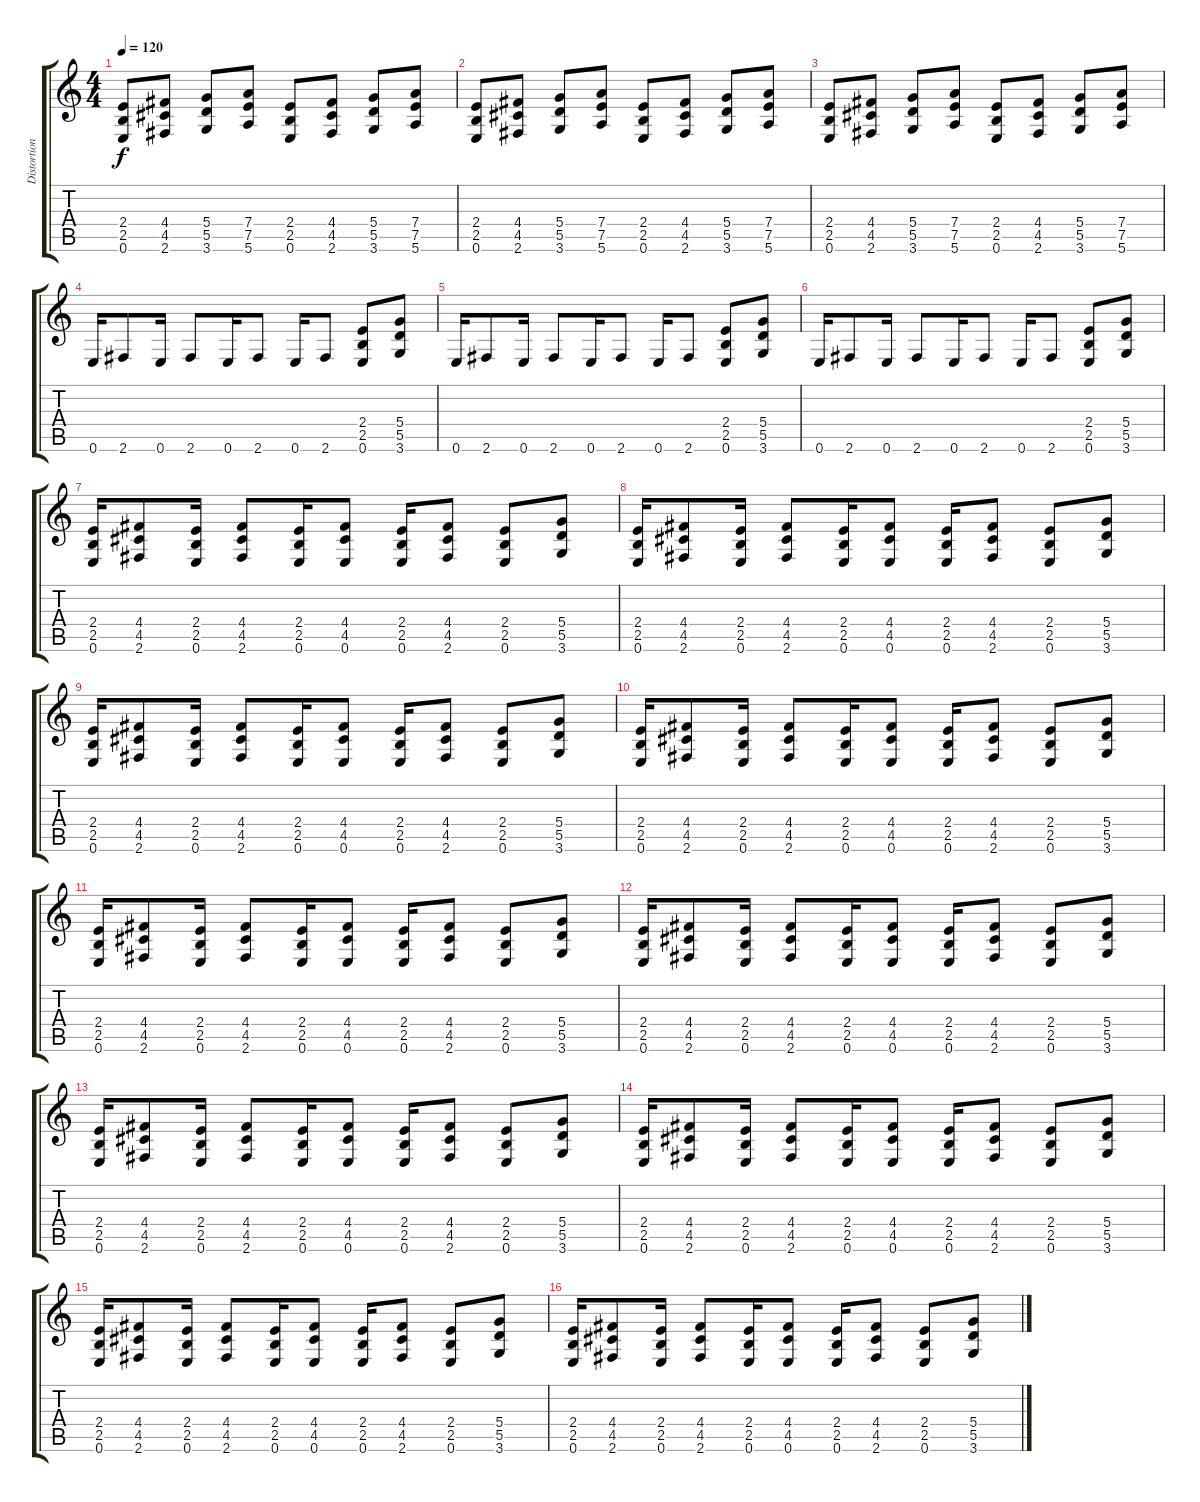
\track ("Distortion Guitar" "Distortion") {instrument distortionguitar}
\staff {score tabs}
\tuning (E4 B3 G3 D3 A2 E2) {hide}
\ts (4 4)
\tempo 120
\clef g2
\ks c
(2.4 2.5 0.6).8{dy f} (4.4 4.5 2.6).8 (5.4 5.5 3.6).8 (7.4 7.5 5.6).8 (2.4 2.5 0.6).8 (4.4 4.5 2.6).8 (5.4 5.5 3.6).8 (7.4 7.5 5.6).8 |
(2.4 2.5 0.6).8 (4.4 4.5 2.6).8 (5.4 5.5 3.6).8 (7.4 7.5 5.6).8 (2.4 2.5 0.6).8 (4.4 4.5 2.6).8 (5.4 5.5 3.6).8 (7.4 7.5 5.6).8 |
(2.4 2.5 0.6).8 (4.4 4.5 2.6).8 (5.4 5.5 3.6).8 (7.4 7.5 5.6).8 (2.4 2.5 0.6).8 (4.4 4.5 2.6).8 (5.4 5.5 3.6).8 (7.4 7.5 5.6).8 |
0.6.16 2.6.8 0.6.16 2.6.8 0.6.16 2.6.8 0.6.16 2.6.8 (2.4 2.5 0.6).8 (5.4 5.5 3.6).8 |
0.6.16 2.6.8 0.6.16 2.6.8 0.6.16 2.6.8 0.6.16 2.6.8 (2.4 2.5 0.6).8 (5.4 5.5 3.6).8 |
0.6.16 2.6.8 0.6.16 2.6.8 0.6.16 2.6.8 0.6.16 2.6.8 (2.4 2.5 0.6).8 (5.4 5.5 3.6).8 |
(2.4 2.5 0.6).16 (4.4 4.5 2.6).8 (2.4 2.5 0.6).16 (4.4 4.5 2.6).8 (2.4 2.5 0.6).16 (4.4 4.5 0.6).8 (2.4 2.5 0.6).16 (4.4 4.5 2.6).8 (2.4 2.5 0.6).8 (5.4 5.5 3.6).8 |
(2.4 2.5 0.6).16 (4.4 4.5 2.6).8 (2.4 2.5 0.6).16 (4.4 4.5 2.6).8 (2.4 2.5 0.6).16 (4.4 4.5 0.6).8 (2.4 2.5 0.6).16 (4.4 4.5 2.6).8 (2.4 2.5 0.6).8 (5.4 5.5 3.6).8 |
(2.4 2.5 0.6).16 (4.4 4.5 2.6).8 (2.4 2.5 0.6).16 (4.4 4.5 2.6).8 (2.4 2.5 0.6).16 (4.4 4.5 0.6).8 (2.4 2.5 0.6).16 (4.4 4.5 2.6).8 (2.4 2.5 0.6).8 (5.4 5.5 3.6).8 |
(2.4 2.5 0.6).16 (4.4 4.5 2.6).8 (2.4 2.5 0.6).16 (4.4 4.5 2.6).8 (2.4 2.5 0.6).16 (4.4 4.5 0.6).8 (2.4 2.5 0.6).16 (4.4 4.5 2.6).8 (2.4 2.5 0.6).8 (5.4 5.5 3.6).8 |
(2.4 2.5 0.6).16 (4.4 4.5 2.6).8 (2.4 2.5 0.6).16 (4.4 4.5 2.6).8 (2.4 2.5 0.6).16 (4.4 4.5 0.6).8 (2.4 2.5 0.6).16 (4.4 4.5 2.6).8 (2.4 2.5 0.6).8 (5.4 5.5 3.6).8 |
(2.4 2.5 0.6).16 (4.4 4.5 2.6).8 (2.4 2.5 0.6).16 (4.4 4.5 2.6).8 (2.4 2.5 0.6).16 (4.4 4.5 0.6).8 (2.4 2.5 0.6).16 (4.4 4.5 2.6).8 (2.4 2.5 0.6).8 (5.4 5.5 3.6).8 |
(2.4 2.5 0.6).16 (4.4 4.5 2.6).8 (2.4 2.5 0.6).16 (4.4 4.5 2.6).8 (2.4 2.5 0.6).16 (4.4 4.5 0.6).8 (2.4 2.5 0.6).16 (4.4 4.5 2.6).8 (2.4 2.5 0.6).8 (5.4 5.5 3.6).8 |
(2.4 2.5 0.6).16 (4.4 4.5 2.6).8 (2.4 2.5 0.6).16 (4.4 4.5 2.6).8 (2.4 2.5 0.6).16 (4.4 4.5 0.6).8 (2.4 2.5 0.6).16 (4.4 4.5 2.6).8 (2.4 2.5 0.6).8 (5.4 5.5 3.6).8 |
(2.4 2.5 0.6).16 (4.4 4.5 2.6).8 (2.4 2.5 0.6).16 (4.4 4.5 2.6).8 (2.4 2.5 0.6).16 (4.4 4.5 0.6).8 (2.4 2.5 0.6).16 (4.4 4.5 2.6).8 (2.4 2.5 0.6).8 (5.4 5.5 3.6).8 |
(2.4 2.5 0.6).16 (4.4 4.5 2.6).8 (2.4 2.5 0.6).16 (4.4 4.5 2.6).8 (2.4 2.5 0.6).16 (4.4 4.5 0.6).8 (2.4 2.5 0.6).16 (4.4 4.5 2.6).8 (2.4 2.5 0.6).8 (5.4 5.5 3.6).8
